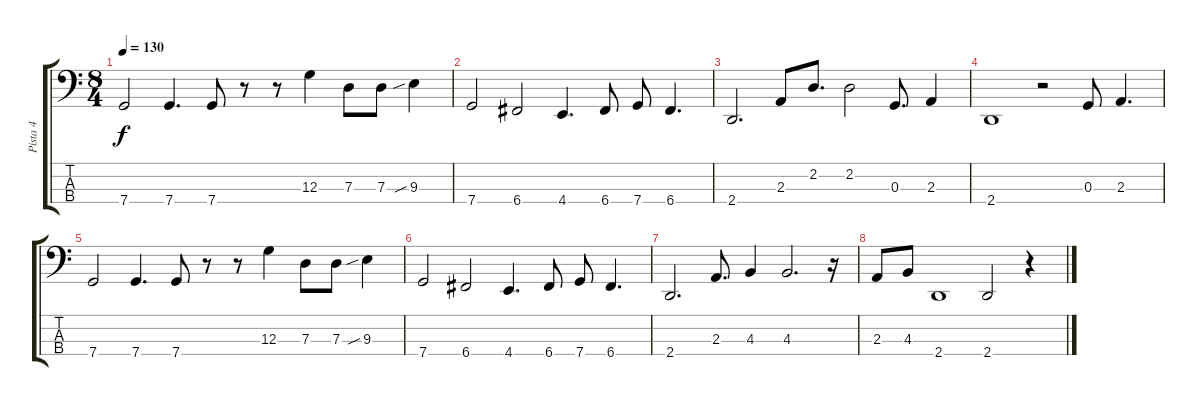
\track ("Pista 4" "Pista 4") {instrument electricbassfinger}
\staff {score tabs}
\tuning (F2 C2 G1 C1) {hide}
\ts (8 4)
\tempo 130
\clef f4
\ks c
7.4.2{dy f} 7.4.4{d} 7.4.8 r.8 r.8 12.3.4 7.3.8 7.3.8 9.3{sib}.4 |
7.4.2 6.4.2 4.4.4{d} 6.4.8 7.4.8 6.4.4{d} |
2.4.2{d} 2.3.8 2.2.8{d} 2.2.2 0.3.8{d} 2.3.4 |
2.4.1 r.2 0.3.8 2.3.4{d} |
7.4.2 7.4.4{d} 7.4.8 r.8 r.8 12.3.4 7.3.8 7.3.8 9.3{sib}.4 |
7.4.2 6.4.2 4.4.4{d} 6.4.8 7.4.8 6.4.4{d} |
2.4.2{d} 2.3.8{d} 4.3.4 4.3.2{d} r.16 |
2.3.8 4.3.8 2.4.1 2.4.2 r.4
